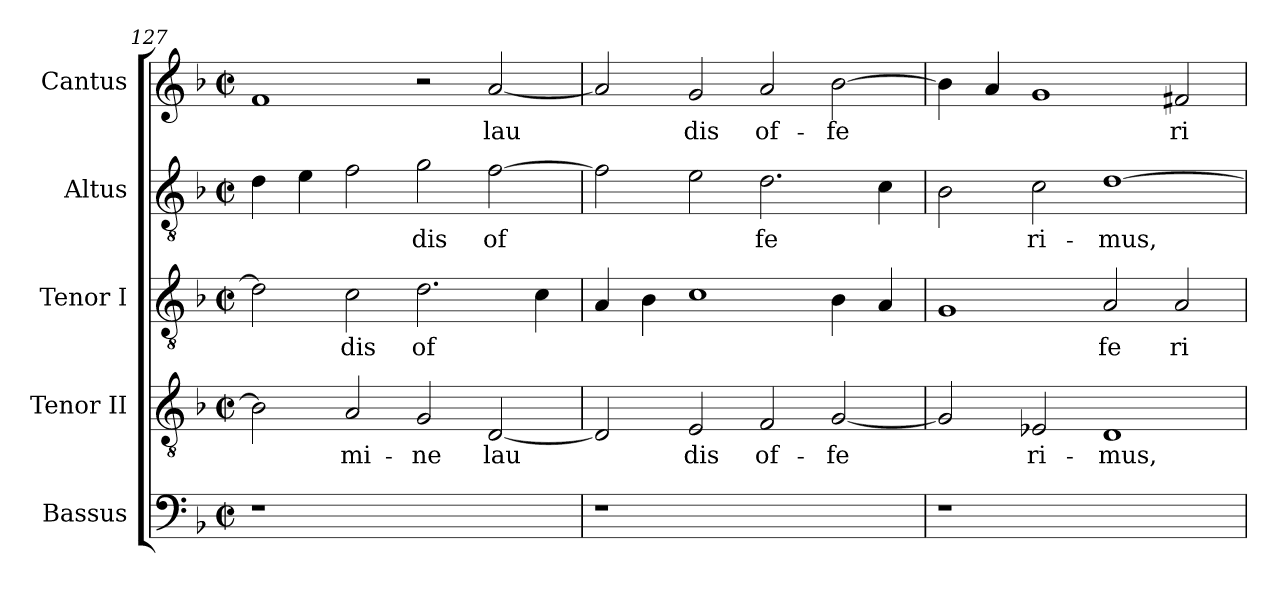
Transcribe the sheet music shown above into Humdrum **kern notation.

**kern	**kern	**text	**kern	**text	**kern	**text	**kern	**text
*part5	*part4	*part4	*part3	*part3	*part2	*part2	*part1	*part1
*staff5	*staff4	*staff4	*staff3	*staff3	*staff2	*staff2	*staff1	*staff1
*I"Bassus	*I"Tenor II	*	*I"Tenor I	*	*I"Altus	*	*I"Cantus	*
*I'B	*I'T II	*	*I'T I	*	*I'A	*	*I'C	*
*clefF4	*clefGv2	*	*clefGv2	*	*clefGv2	*	*clefG2	*
*k[b-]	*k[b-]	*	*k[b-]	*	*k[b-]	*	*k[b-]	*
*F:	*F:	*	*F:	*	*F:	*	*F:	*
*M2/2	*M2/2	*	*M2/2	*	*M2/2	*	*M2/2	*
*met(c|)	*met(c|)	*	*met(c|)	*	*met(c|)	*	*met(c|)	*
=127	=127	=127	=127	=127	=127	=127	=127	=127
!	!	!LO:LY:b:cj	!	!LO:LY:b:cj	!	!LO:LY:b:cj	!	!LO:LY:b:cj
1r	2B-\]	--	2d\]	.	4d\	--	1f	.
!	!	!	!	!	!	!LO:LY:b:cj	!	!
.	.	.	.	.	4e\	--	.	.
!	!	!LO:LY:b:cj	!	!LO:LY:b:cj	!	!LO:LY:b:cj	!	!
.	2A/	-mi-	2c\	dis	2f\	--	.	.
!	!	!LO:LY:b:cj	!	!LO:LY:b:cj	!	!LO:LY:b:cj	!	!
1ryy	2G/	-ne	2.d\	of	2g\	-dis	2r	.
!	!	!LO:LY:b:cj	!	!	!	!LO:LY:b:cj	!	!LO:LY:b:cj
.	[<2D/	lau-	.	.	[>2f\	of-	[<2a/	lau-
!	!	!	!	!LO:LY:b:cj	!	!	!	!
.	.	.	4c\	.	.	.	.	.
=128	=128	=128	=128	=128	=128	=128	=128	=128
!	!	!LO:LY:b:cj	!	!LO:LY:b:cj	!	!LO:LY:b:cj	!	!LO:LY:b:cj
1r	2D/]	--	4A/	.	2f\]	--	2a/]	--
!	!	!	!	!LO:LY:b:cj	!	!	!	!
.	.	.	4B-\	.	.	.	.	.
!	!	!LO:LY:b:cj	!	!LO:LY:b:cj	!	!LO:LY:b:cj	!	!LO:LY:b:cj
.	2E/	-dis	1c	.	2e\	--	2g/	-dis
!	!	!LO:LY:b:cj	!	!	!	!LO:LY:b:cj	!	!LO:LY:b:cj
1ryy	2F/	of-	.	.	2.d\	-fe-	2a/	of-
!	!	!LO:LY:b:cj	!	!LO:LY:b:cj	!	!	!	!LO:LY:b:cj
.	[<2G/	-fe-	4B-\	.	.	.	[>2b-\	-fe-
!	!	!	!	!LO:LY:b:cj	!	!LO:LY:b:cj	!	!
.	.	.	4A/	.	4c\	--	.	.
=129	=129	=129	=129	=129	=129	=129	=129	=129
!	!	!LO:LY:b:cj	!	!LO:LY:b:cj	!	!LO:LY:b:cj	!	!LO:LY:b:cj
1r	2G/]	--	1G	.	2B-\	--	4b-\]	--
!	!	!	!	!	!	!	!	!LO:LY:b:cj
.	.	.	.	.	.	.	4a/	--
!	!	!LO:LY:b:cj	!	!	!	!LO:LY:b:cj	!	!LO:LY:b:cj
.	2E-/	-ri-	.	.	2c\	-ri-	1g	--
!	!	!LO:LY:b:cj	!	!LO:LY:b:cj	!	!LO:LY:b:cj	!	!
1ryy	1D	-mus,	2A/	fe	[>1d	-mus,	.	.
!	!	!	!	!LO:LY:b:cj	!	!	!	!LO:LY:b:cj
.	.	.	2A/	ri	.	.	2f#X/	-ri-
=	=	=	=	=	=	=	=	=
*-	*-	*-	*-	*-	*-	*-	*-	*-
